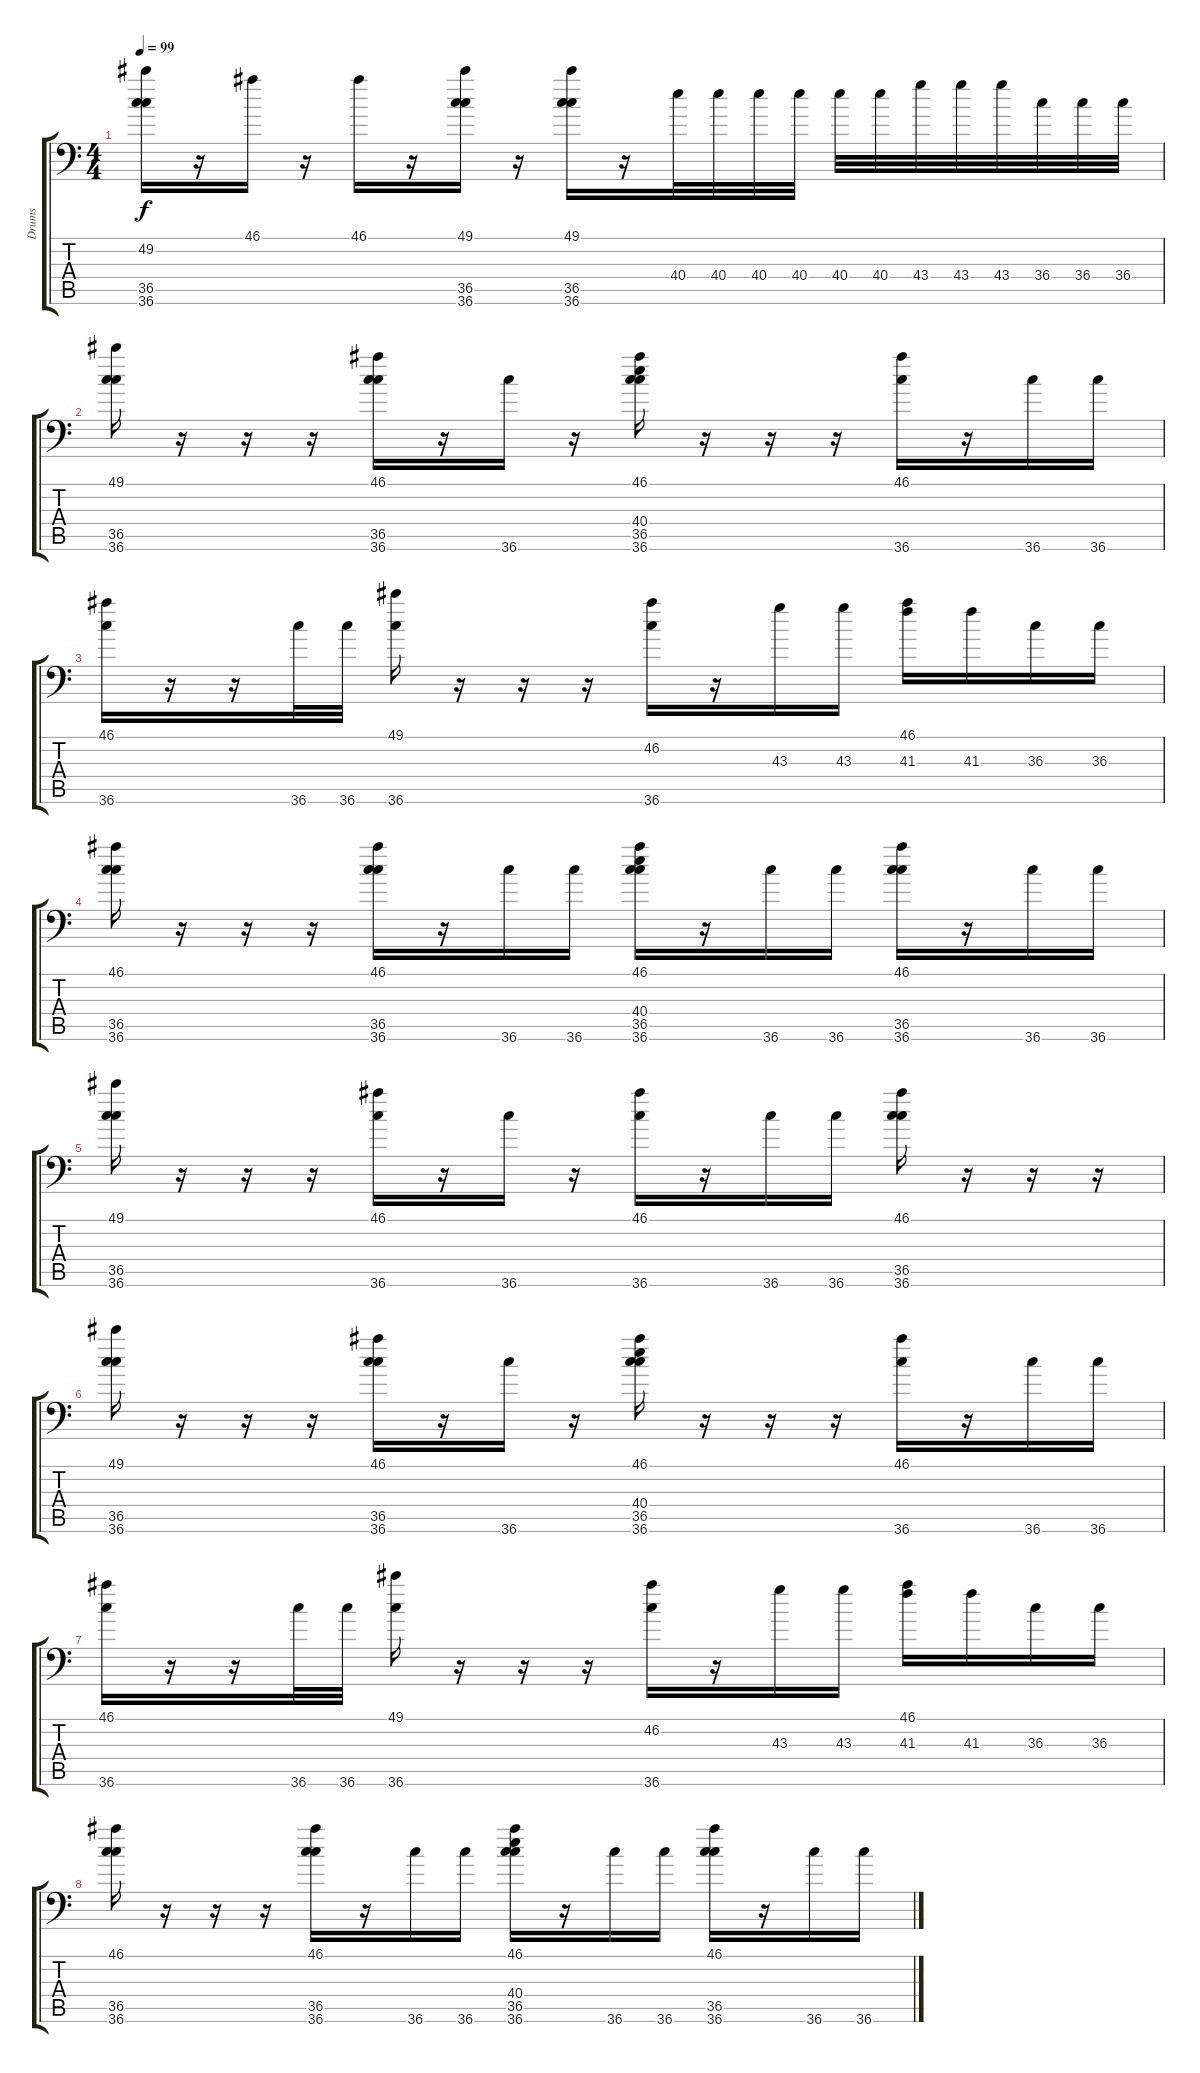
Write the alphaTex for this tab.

\track ("Drums" "Drums") {solo instrument electricguitarclean}
\staff {score tabs}
\tuning (C-1 C-1 C-1 C-1 C-1 C-1) {hide}
\ts (4 4)
\tempo 99
\clef f4
\ks c
(49.2 36.5 36.6).16{dy f} r.16 46.1.16 r.16 46.1.16 r.16 (49.1 36.5 36.6).16 r.16 (49.1 36.5 36.6).16 r.16 40.4.32 40.4.32 40.4.32 40.4.32 40.4.32 40.4.32 43.4.32 43.4.32 43.4.32 36.4.32 36.4.32 36.4.32 |
(49.1 36.5 36.6).16 r.16 r.16 r.16 (46.1 36.5 36.6).16 r.16 36.6.16 r.16 (46.1 40.4 36.5 36.6).16 r.16 r.16 r.16 (46.1 36.6).16 r.16 36.6.16 36.6.16 |
(46.1 36.6).16 r.16 r.16 36.6.32 36.6.32 (49.1 36.6).16 r.16 r.16 r.16 (46.2 36.6).16 r.16 43.3.16 43.3.16 (46.1 41.3).16 41.3.16 36.3.16 36.3.16 |
(46.1 36.5 36.6).16 r.16 r.16 r.16 (46.1 36.5 36.6).16 r.16 36.6.16 36.6.16 (46.1 40.4 36.5 36.6).16 r.16 36.6.16 36.6.16 (46.1 36.5 36.6).16 r.16 36.6.16 36.6.16 |
(49.1 36.5 36.6).16 r.16 r.16 r.16 (46.1 36.6).16 r.16 36.6.16 r.16 (46.1 36.6).16 r.16 36.6.16 36.6.16 (46.1 36.5 36.6).16 r.16 r.16 r.16 |
(49.1 36.5 36.6).16 r.16 r.16 r.16 (46.1 36.5 36.6).16 r.16 36.6.16 r.16 (46.1 40.4 36.5 36.6).16 r.16 r.16 r.16 (46.1 36.6).16 r.16 36.6.16 36.6.16 |
(46.1 36.6).16 r.16 r.16 36.6.32 36.6.32 (49.1 36.6).16 r.16 r.16 r.16 (46.2 36.6).16 r.16 43.3.16 43.3.16 (46.1 41.3).16 41.3.16 36.3.16 36.3.16 |
(46.1 36.5 36.6).16 r.16 r.16 r.16 (46.1 36.5 36.6).16 r.16 36.6.16 36.6.16 (46.1 40.4 36.5 36.6).16 r.16 36.6.16 36.6.16 (46.1 36.5 36.6).16 r.16 36.6.16 36.6.16
